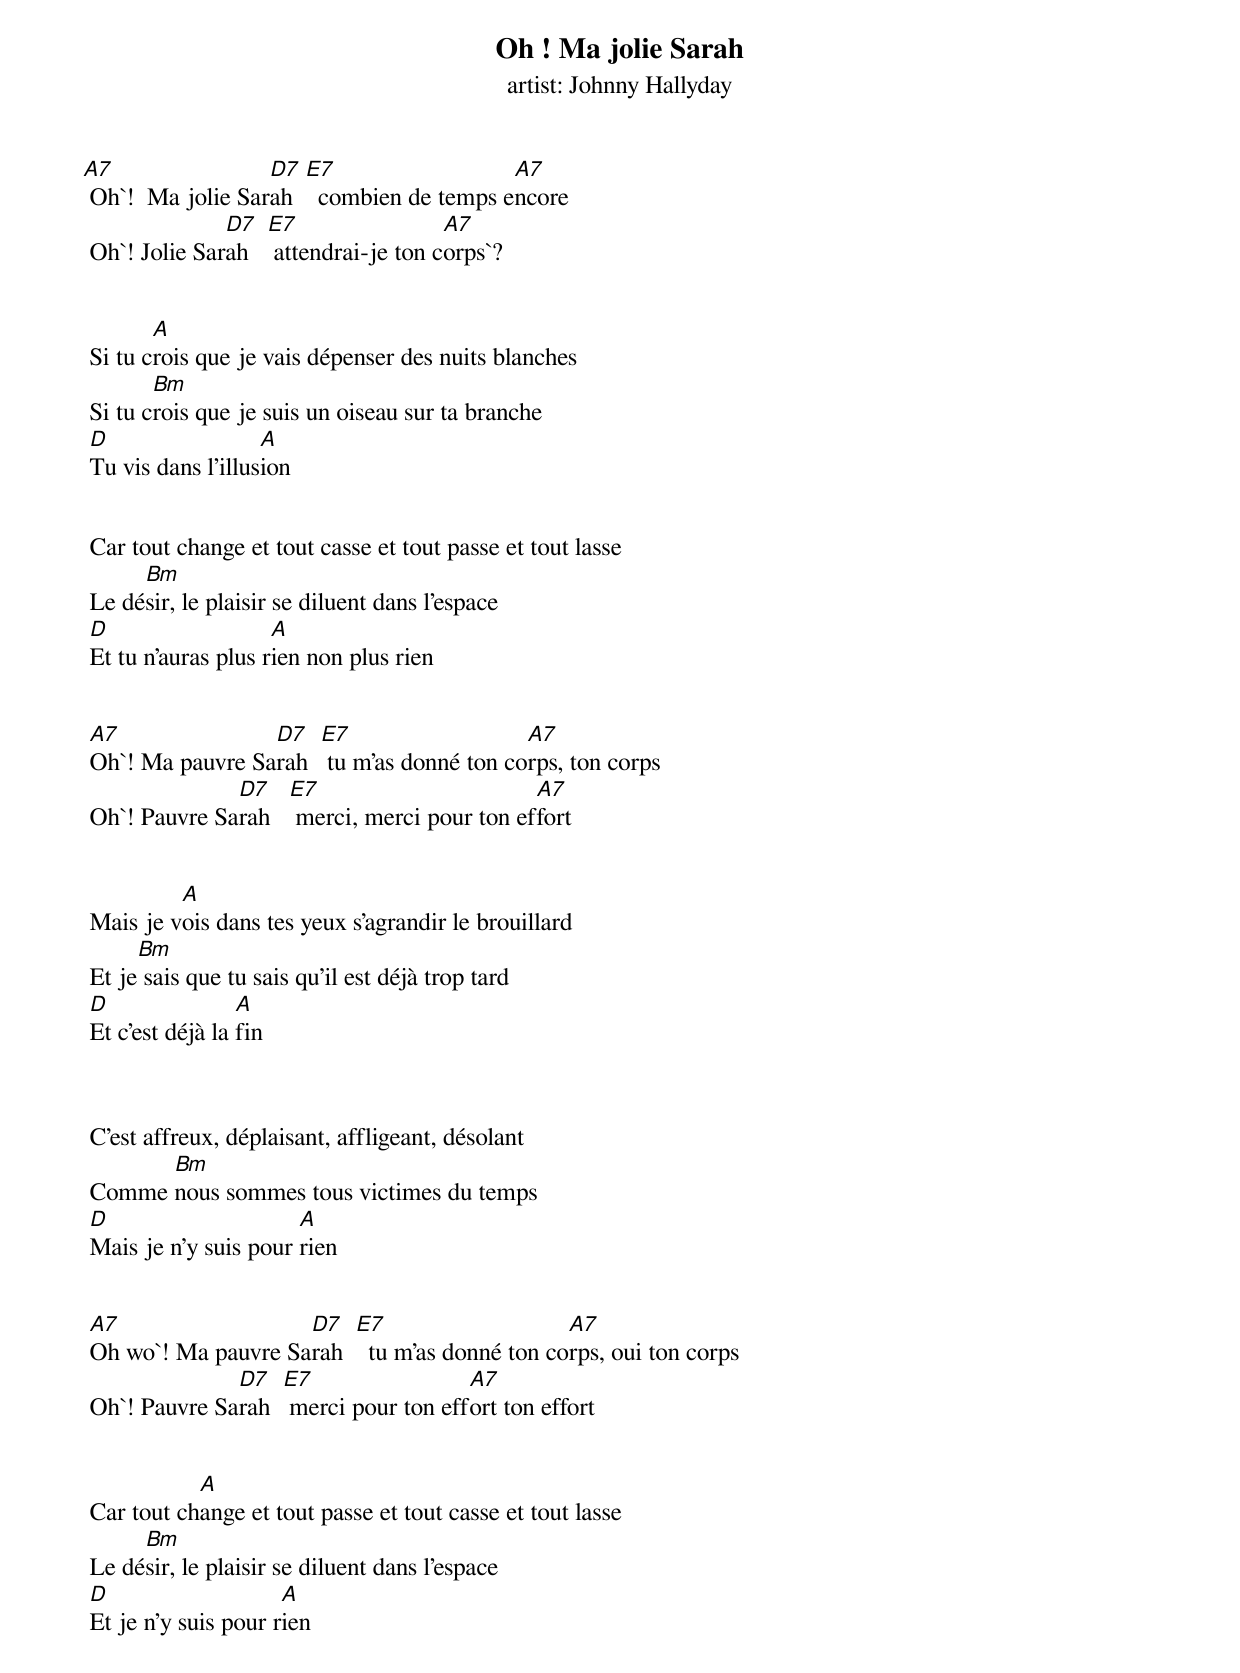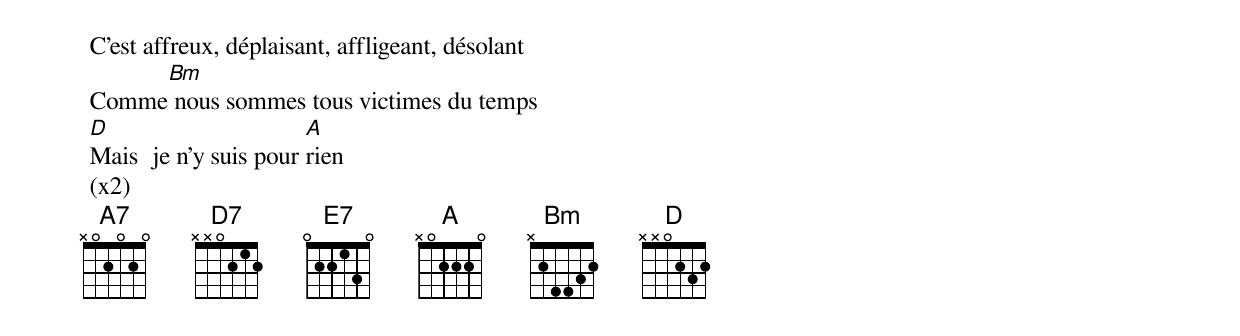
Oh ! Ma jolie Sarah
artist: Johnny Hallyday


A7                 D7  E7                  A7
 Oh`!  Ma jolie Sarah    combien de temps encore
               D7   E7                 A7
 Oh`! Jolie Sarah    attendrai-je ton corps`?


        A
 Si tu crois que je vais dépenser des nuits blanches
        Bm
 Si tu crois que je suis un oiseau sur ta branche
 D                  A
 Tu vis dans l'illusion


 Car tout change et tout casse et tout passe et tout lasse
      Bm
 Le désir, le plaisir se diluent dans l'espace
 D                   A
 Et tu n'auras plus rien non plus rien


 A7               D7   E7                   A7
 Oh`! Ma pauvre Sarah   tu m'as donné ton corps, ton corps
               D7    E7                       A7
 Oh`! Pauvre Sarah    merci, merci pour ton effort


          A
 Mais je vois dans tes yeux s'agrandir le brouillard
      Bm
 Et je sais que tu sais qu'il est déjà trop tard
 D                A
 Et c'est déjà la fin



 C'est affreux, déplaisant, affligeant, désolant
       Bm
 Comme nous sommes tous victimes du temps
 D                     A
 Mais je n'y suis pour rien


 A7                  D7   E7                    A7
 Oh wo`! Ma pauvre Sarah    tu m'as donné ton corps, oui ton corps
               D7   E7                 A7
 Oh`! Pauvre Sarah   merci pour ton effort ton effort


            A
 Car tout change et tout passe et tout casse et tout lasse
      Bm
 Le désir, le plaisir se diluent dans l'espace
 D                    A
 Et je n'y suis pour rien

 C'est affreux, déplaisant, affligeant, désolant
      Bm
 Comme nous sommes tous victimes du temps
 D                      A
 Mais  je n'y suis pour rien
 (x2)
